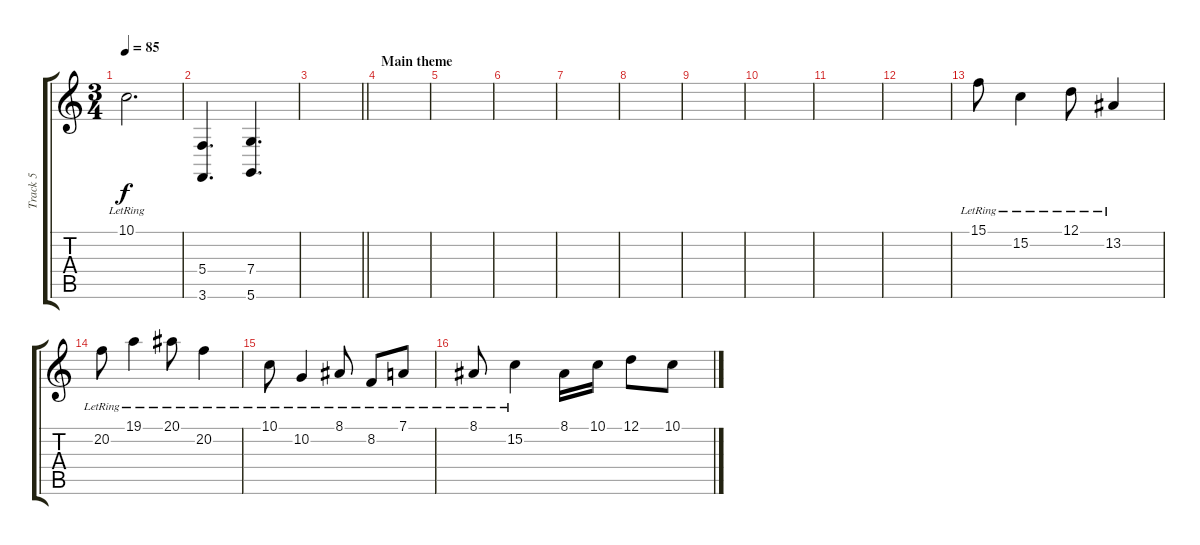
\track ("Track 5" "Track 5") {instrument acousticgrandpiano}
\staff {score tabs}
\tuning (D4 A3 F3 C3 G2 D2) {hide}
\ts (3 4)
\tempo 85
\clef g2
\ks c
10.1{lr}.2{d dy f} |
(5.4 3.6).4{d} (7.4 5.6).4{d} |
\barLineRight lightlight
|
\section ("" "Main theme")
|
|
|
|
|
|
|
|
|
15.1{lr}.8 15.2{lr}.4 12.1{lr}.8 13.2{lr}.4 |
20.2{lr}.8 19.1{lr}.4 20.1{lr}.8 20.2{lr}.4 |
10.1{lr}.8 10.2{lr}.4 8.1{lr}.8 8.2{lr}.8 7.1{lr}.8 |
8.1{lr}.8 15.2{lr}.4 8.1.16 10.1.16 12.1.8 10.1.8
